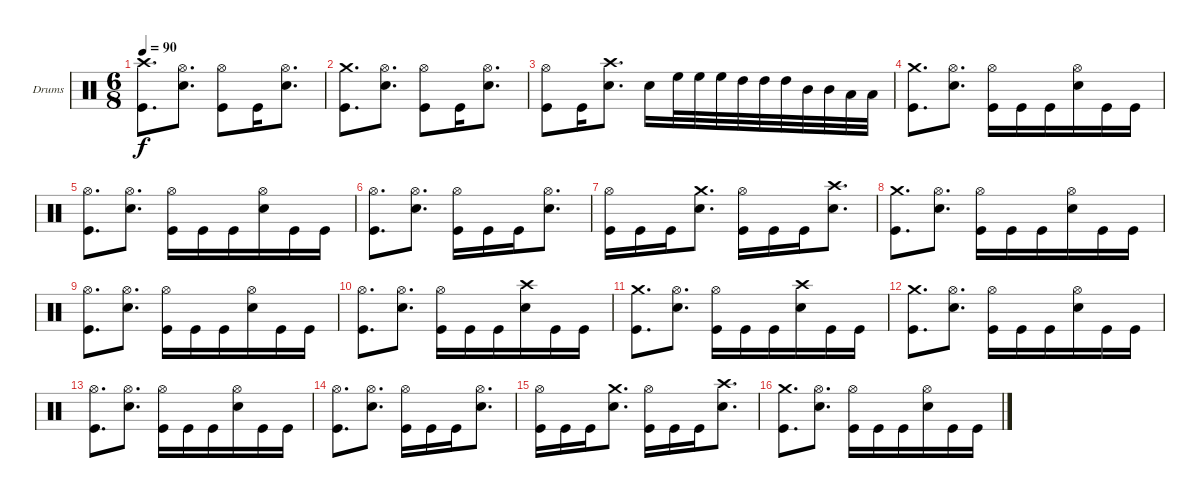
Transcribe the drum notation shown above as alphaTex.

\defaultSystemsLayout 4
\bracketExtendMode groupsimilarinstruments
\firstSystemTrackNameOrientation horizontal
\otherSystemsTrackNameOrientation horizontal
\track ("Stefan Schwarzmann" "Drums") {instrument percussion}
\staff {score}
\articulation defaults
\ts (6 8)
\tempo 90
\clef neutral
\ks c
("Kick (hit)" "Crash high (hit)").8{d dy f} ("Snare (hit) 2" "Hi-Hat (open)").8{d} ("Kick (hit)" "Hi-Hat (open)").8 "Kick (hit)".16 ("Snare (hit) 2" "Hi-Hat (open)").8{d} |
("Kick (hit)" "Crash medium (hit)").8{d} ("Snare (hit) 2" "Hi-Hat (open)").8{d} ("Kick (hit)" "Hi-Hat (open)").8 "Kick (hit)".16 ("Snare (hit) 2" "Hi-Hat (open)").8{d} |
("Kick (hit)" "Hi-Hat (open)").8 "Kick (hit)".16 ("Snare (hit) 2" "Crash high (hit)").8{d} "Snare (hit) 2".16 "High Floor Tom (hit)".32 "High Floor Tom (hit)".32 "High Floor Tom (hit)".32 "High Tom (hit)".32 "High Tom (hit)".32 "High Tom (hit)".32 "Mid Tom (hit)".32 "Mid Tom (hit)".32 "Low Tom (hit)".32 "Low Tom (hit)".32 |
("Kick (hit)" "Crash medium (hit)").8{d} ("Snare (hit) 2" "Hi-Hat (open)").8{d} ("Kick (hit)" "Hi-Hat (open)").16 "Kick (hit)".16 "Kick (hit)".16 ("Snare (hit) 2" "Hi-Hat (open)").16 "Kick (hit)".16 "Kick (hit)".16 |
("Kick (hit)" "Hi-Hat (open)").8{d} ("Snare (hit) 2" "Hi-Hat (open)").8{d} ("Kick (hit)" "Hi-Hat (open)").16 "Kick (hit)".16 "Kick (hit)".16 ("Snare (hit) 2" "Hi-Hat (open)").16 "Kick (hit)".16 "Kick (hit)".16 |
("Kick (hit)" "Hi-Hat (open)").8{d} ("Snare (hit) 2" "Hi-Hat (open)").8{d} ("Kick (hit)" "Hi-Hat (open)").16 "Kick (hit)".16 "Kick (hit)".16 ("Snare (hit) 2" "Hi-Hat (open)").8{d} |
("Kick (hit)" "Hi-Hat (open)").16 "Kick (hit)".16 "Kick (hit)".16 ("Snare (hit) 2" "Crash medium (hit)").8{d} ("Kick (hit)" "Hi-Hat (open)").16 "Kick (hit)".16 "Kick (hit)".16 ("Snare (hit) 2" "Crash high (hit)").8{d} |
("Kick (hit)" "Crash medium (hit)").8{d} ("Snare (hit) 2" "Hi-Hat (open)").8{d} ("Kick (hit)" "Hi-Hat (open)").16 "Kick (hit)".16 "Kick (hit)".16 ("Snare (hit) 2" "Hi-Hat (open)").16 "Kick (hit)".16 "Kick (hit)".16 |
("Kick (hit)" "Hi-Hat (open)").8{d} ("Snare (hit) 2" "Hi-Hat (open)").8{d} ("Kick (hit)" "Hi-Hat (open)").16 "Kick (hit)".16 "Kick (hit)".16 ("Snare (hit) 2" "Hi-Hat (open)").16 "Kick (hit)".16 "Kick (hit)".16 |
("Kick (hit)" "Hi-Hat (open)").8{d} ("Snare (hit) 2" "Hi-Hat (open)").8{d} ("Kick (hit)" "Hi-Hat (open)").16 "Kick (hit)".16 "Kick (hit)".16 ("Snare (hit) 2" "Crash high (hit)").16 "Kick (hit)".16 "Kick (hit)".16 |
("Kick (hit)" "Crash medium (hit)").8{d} ("Snare (hit) 2" "Hi-Hat (open)").8{d} ("Kick (hit)" "Hi-Hat (open)").16 "Kick (hit)".16 "Kick (hit)".16 ("Snare (hit) 2" "Crash high (hit)").16 "Kick (hit)".16 "Kick (hit)".16 |
("Kick (hit)" "Crash medium (hit)").8{d} ("Snare (hit) 2" "Hi-Hat (open)").8{d} ("Kick (hit)" "Hi-Hat (open)").16 "Kick (hit)".16 "Kick (hit)".16 ("Snare (hit) 2" "Hi-Hat (open)").16 "Kick (hit)".16 "Kick (hit)".16 |
("Kick (hit)" "Hi-Hat (open)").8{d} ("Snare (hit) 2" "Hi-Hat (open)").8{d} ("Kick (hit)" "Hi-Hat (open)").16 "Kick (hit)".16 "Kick (hit)".16 ("Snare (hit) 2" "Hi-Hat (open)").16 "Kick (hit)".16 "Kick (hit)".16 |
("Kick (hit)" "Hi-Hat (open)").8{d} ("Snare (hit) 2" "Hi-Hat (open)").8{d} ("Kick (hit)" "Hi-Hat (open)").16 "Kick (hit)".16 "Kick (hit)".16 ("Snare (hit) 2" "Hi-Hat (open)").8{d} |
("Kick (hit)" "Hi-Hat (open)").16 "Kick (hit)".16 "Kick (hit)".16 ("Snare (hit) 2" "Crash medium (hit)").8{d} ("Kick (hit)" "Hi-Hat (open)").16 "Kick (hit)".16 "Kick (hit)".16 ("Snare (hit) 2" "Crash high (hit)").8{d} |
("Kick (hit)" "Crash medium (hit)").8{d} ("Snare (hit) 2" "Hi-Hat (open)").8{d} ("Kick (hit)" "Hi-Hat (open)").16 "Kick (hit)".16 "Kick (hit)".16 ("Snare (hit) 2" "Hi-Hat (open)").16 "Kick (hit)".16 "Kick (hit)".16
